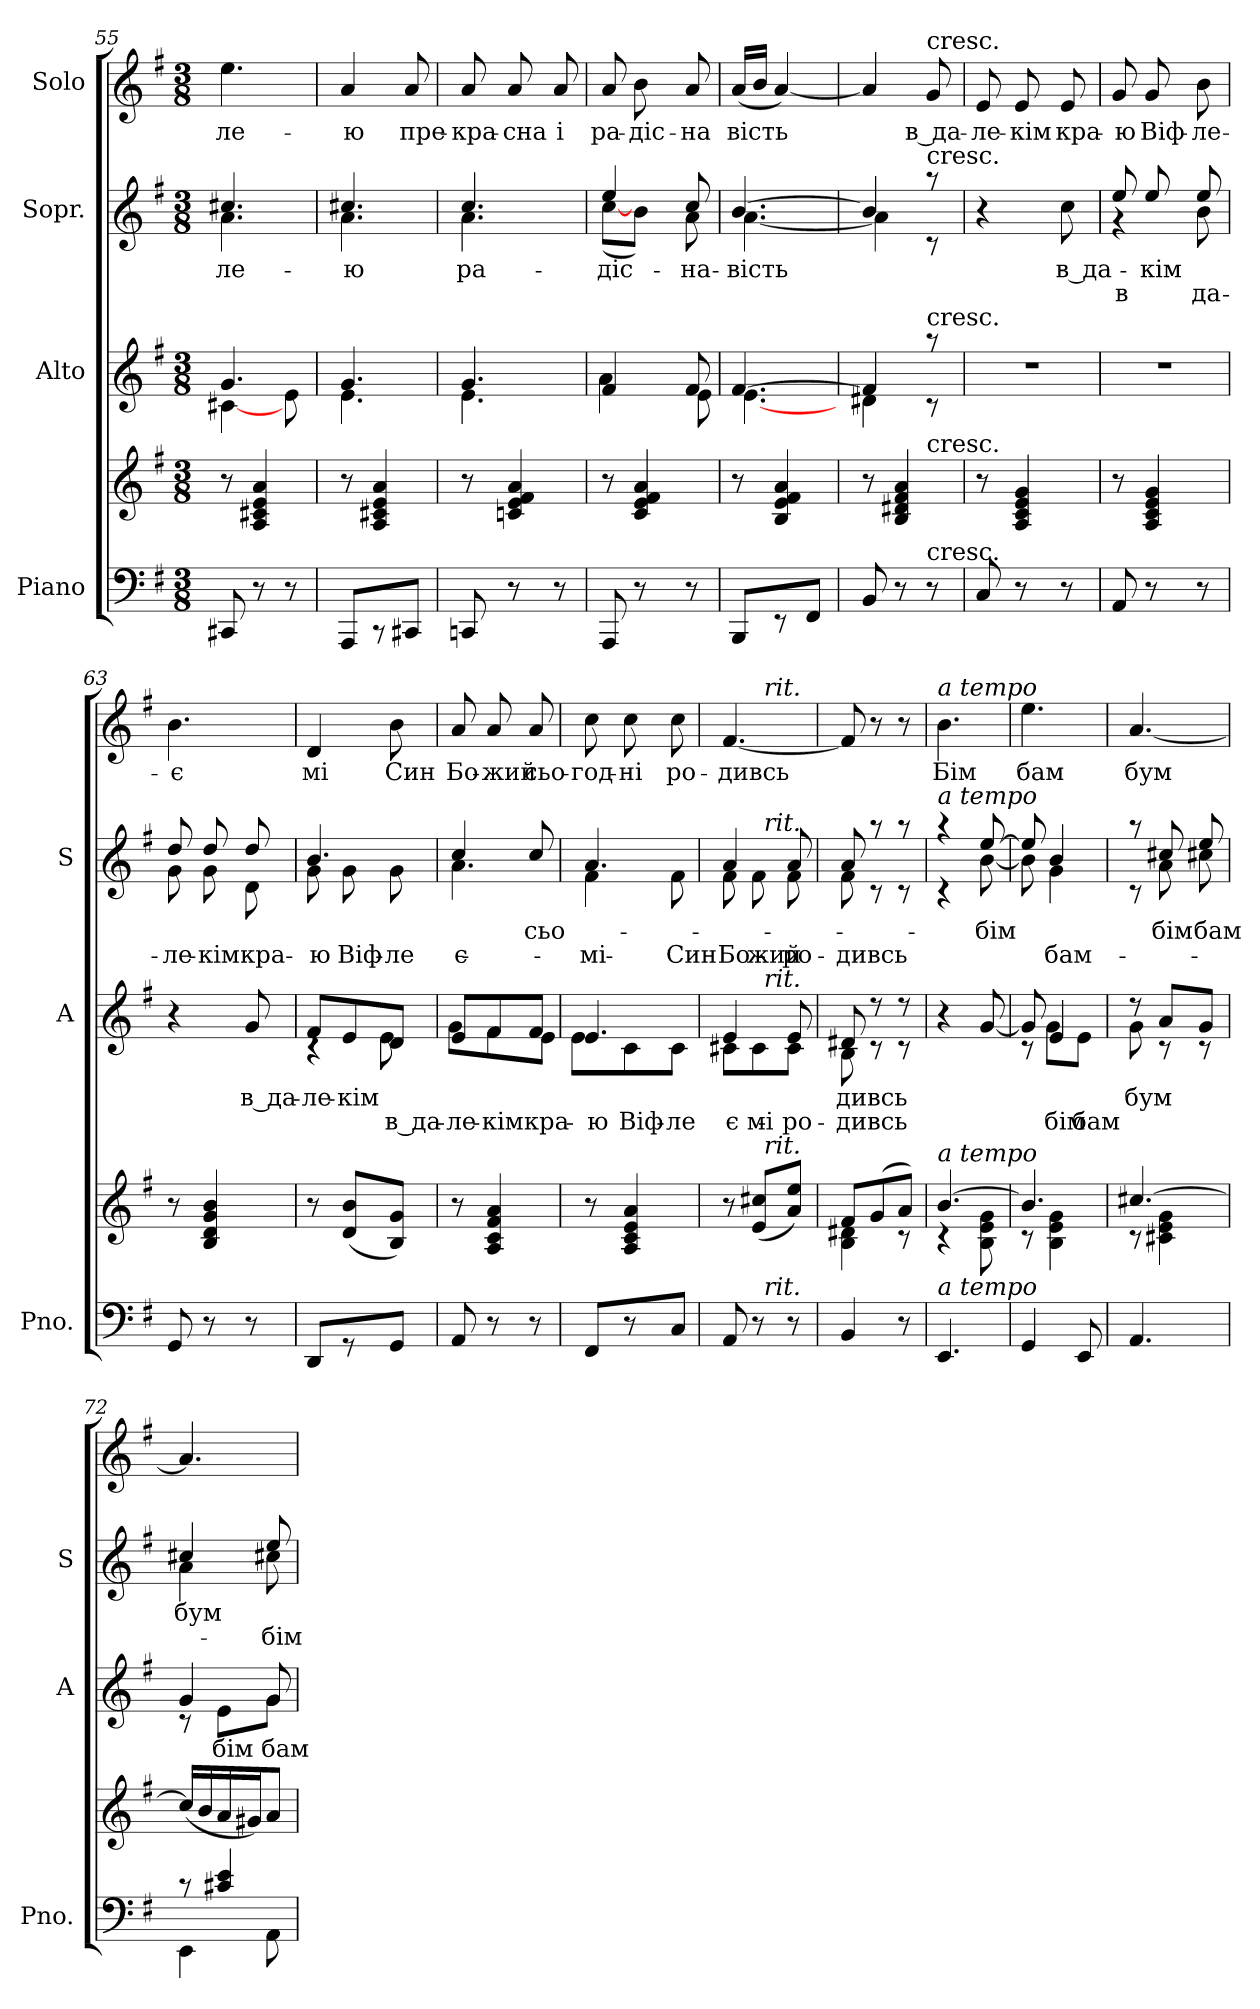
**kern	**kern	**kern	**text	**text	**kern	**text	**text	**kern	**text
*part4	*part4	*part3	*part3	*part3	*part2	*part2	*part2	*part1	*part1
*staff5	*staff4	*staff3	*staff3	*staff3	*staff2	*staff2	*staff2	*staff1	*staff1
*I"Piano	*	*I"Alto	*	*	*I"Sopr.	*	*	*I"Solo	*
*I'Pno.	*	*I'A	*	*	*I'S	*	*	*	*
!!LO:LB:g=z
*clefF4	*clefG2	*clefG2	*	*	*clefG2	*	*	*clefG2	*
*k[f#]	*k[f#]	*k[f#]	*	*	*k[f#]	*	*	*k[f#]	*
*e:	*e:	*e:	*	*	*e:	*	*	*e:	*
*M3/8	*M3/8	*M3/8	*	*	*M3/8	*	*	*M3/8	*
=55	=55	=55	=55	=55	=55	=55	=55	=55	=55
*	*	*^	*	*	*	*	*	*	*
!	!	!	!	!	!	!	!LO:LY:b	!	!	!LO:LY:b
*	*	*	*	*	*	*^	*	*	*	*
8CC#X/	8r	4.g/	[<4c#X\	.	.	4.cc#X/	4.a\	-ле-	.	4.ee\	-ле-
8r	4A/ 4c#X/ 4e/ 4a/	.	.	.	.	.	.	.	.	.	.
8r	.	.	8e\	.	.	.	.	.	.	.	.
=56	=56	=56	=56	=56	=56	=56	=56	=56	=56	=56	=56
!	!	!	!	!	!	!	!	!LO:LY:b	!	!	!LO:LY:b
8AAA/L	8r	4.g/	4.e\	.	.	4.cc#X/	4.a\	-ю	.	4a/	-ю
8r	4A/ 4c#X/ 4e/ 4a/	.	.	.	.	.	.	.	.	.	.
!	!	!	!	!	!	!	!	!	!	!	!LO:LY:b
8CC#X/J	.	.	.	.	.	.	.	.	.	8a/	пре-
=57	=57	=57	=57	=57	=57	=57	=57	=57	=57	=57	=57
!	!	!	!	!	!	!	!	!LO:LY:b	!	!	!LO:LY:b
8CCn/	8r	4.g/	4.e\	.	.	4.cc/	4.a\	ра-	.	8a/	-кра-
!	!	!	!	!	!	!	!	!	!	!	!LO:LY:b
8r	4cni/ 4e/ 4f#/ 4a/	.	.	.	.	.	.	.	.	8a/	-сна
!	!	!	!	!	!	!	!	!	!	!	!LO:LY:b
8r	.	.	.	.	.	.	.	.	.	8a/	і
=58	=58	=58	=58	=58	=58	=58	=58	=58	=58	=58	=58
!	!	!	!	!	!	!	!	!LO:LY:b	!	!	!LO:LY:b
8AAA/	8r	4f#/	4a\	.	.	4ee/	(<[<8cc\L	-діс-	.	8a/	ра-
!	!	!	!	!	!	!	!	!	!	!	!LO:LY:b
8r	4c/ 4e/ 4f#/ 4a/	.	.	.	.	.	8b\J)	.	.	8b\	-діс-
!	!	!	!	!	!	!	!	!LO:LY:b	!	!	!LO:LY:b
8r	.	8f#/	8e\	.	.	8cc/	8a\	-на-	.	8a/	-на
=59	=59	=59	=59	=59	=59	=59	=59	=59	=59	=59	=59
!	!	!	!	!	!	!	!	!LO:LY:b	!	!	!LO:LY:b
8BBB/L	8r	[>4.f#/	[<4.e\	.	.	[>4.b/	[<4.a\	-вість	.	(<16a/LL	вість
.	.	.	.	.	.	.	.	.	.	16b/JJ	.
8r	4B/ 4e/ 4f#/ 4a/	.	.	.	.	.	.	.	.	[4a/)	.
8FF#/J	.	.	.	.	.	.	.	.	.	.	.
=60	=60	=60	=60	=60	=60	=60	=60	=60	=60	=60	=60
*	*^	*	*	*	*	*	*	*	*	*	*
8BB/	8r	4ryy	4f#/]	4d#X\	.	.	4b/]	4a\]	.	.	4a/]	.
8r	4B/ 4d#X/ 4f#/ 4a/	.	.	.	.	.	.	.	.	.	.	.
!	!	!	!	!	!	!	!	!	!	!	!LO:TX:a:t=cresc.	!
!	!	!	!	!	!	!	!LO:TX:a:t=cresc.	!	!	!	!	!
!	!	!	!LO:TX:a:t=cresc.	!	!	!	!	!	!	!	!	!
!	!	!LO:TX:a:t=cresc.	!	!	!	!	!	!	!	!	!	!
!LO:TX:a:t=cresc.	!	!	!	!	!	!	!	!	!	!	!	!
!	!	!	!	!	!	!	!	!	!	!	!	!LO:LY:b
8r	.	8ryy	8raa	8rc	.	.	8raa	8rc	.	.	8g/	в да-
!!LO:PB:g=z
=61	=61	=61	=61	=61	=61	=61	=61	=61	=61	=61	=61	=61
!	!	!	!	!	!	!	!	!	!	!	!	!LO:LY:b
*	*v	*v	*	*	*	*	*v	*v	*	*	*	*
*	*	*v	*v	*	*	*	*	*	*	*
8C/	8r	4.r	.	.	4r	.	.	8e/	-ле-
!	!	!	!	!	!	!	!	!	!LO:LY:b
8r	4A/ 4c/ 4e/ 4g/	.	.	.	.	.	.	8e/	-кім
!	!	!	!	!	!	!LO:LY:a	!	!	!LO:LY:b
8r	.	.	.	.	8cc\	в да-	.	8e/	кра-
=62	=62	=62	=62	=62	=62	=62	=62	=62	=62
!	!	!	!	!	!	!LO:LY:a	!	!	!
*	*	*	*	*	*^	*	*	*	*
!	!	!	!	!	!	!	!	!LO:LY:b	!	!LO:LY:b
8AA/	8r	4.r	.	.	8ee/	4rf	.	в	8g/	-ю
!	!	!	!	!	!	!	!LO:LY:a	!	!	!LO:LY:b
8r	4A/ 4c/ 4e/ 4g/	.	.	.	8ee/	.	-кім	.	8g/	Віф-
!	!	!	!	!	!	!	!LO:LY:a	!	!	!
!	!	!	!	!	!	!	!	!LO:LY:b	!	!LO:LY:b
8r	.	.	.	.	8ee/	8b\	.	да-	8b\	-ле-
=63	=63	=63	=63	=63	=63	=63	=63	=63	=63	=63
!	!	!	!	!	!	!	!LO:LY:a	!	!	!
!	!	!	!	!	!	!	!	!LO:LY:b	!	!LO:LY:b
8GG/	8r	4r	.	.	8dd/	8g\	.	-ле-	4.b\	-є
!	!	!	!	!	!	!	!LO:LY:a	!	!	!
!	!	!	!	!	!	!	!	!LO:LY:b	!	!
8r	4B/ 4d/ 4g/ 4b/	.	.	.	8dd/	8g\	.	-кім	.	.
!	!	!	!LO:LY:a	!	!	!	!LO:LY:a	!	!	!
!	!	!	!	!	!	!	!	!LO:LY:b	!	!
8r	.	8g/	в да-	.	8dd/	8d\	.	кра-	.	.
=64	=64	=64	=64	=64	=64	=64	=64	=64	=64	=64
!	!	!	!LO:LY:a	!	!	!	!LO:LY:a	!	!	!
*	*	*^	*	*	*	*	*	*	*	*
!	!	!	!	!	!	!	!	!	!LO:LY:b	!	!LO:LY:b
8DD/L	8r	8f#/L	4rB	-ле-	.	4.b/	8g\	.	-ю	4d/	мі
!	!	!	!	!LO:LY:a	!	!	!	!	!LO:LY:b	!	!
8r	(<8d/ 8b/L	8e/	.	-кім	.	.	8g\	.	Віф-	.	.
!	!	!	!	!LO:LY:a	!	!	!	!	!	!	!
!	!	!	!	!	!LO:LY:b	!	!	!	!LO:LY:b	!	!LO:LY:b
8GG/J	8B/ 8g/J)	8d/J	8e\	.	в да-	.	8g\	.	-ле-	8b\	Син
=65	=65	=65	=65	=65	=65	=65	=65	=65	=65	=65	=65
!	!	!	!	!LO:LY:a	!	!	!	!	!	!	!
!	!	!	!	!	!LO:LY:b	!	!	!LO:LY:a	!	!	!
!	!	!	!	!	!	!	!	!	!LO:LY:b	!	!LO:LY:b
8AA/	8r	8e/L	8g\L	.	-ле-	4cc/	4.a\	.	-є	8a/	Бо-
!	!	!	!	!LO:LY:a	!	!	!	!	!	!	!
!	!	!	!	!	!LO:LY:b	!	!	!	!	!	!LO:LY:b
8r	4A/ 4c/ 4f#/ 4a/	8f#/	8f#\	.	-кім	.	.	.	.	8a/	-жий
!	!	!	!	!LO:LY:a	!	!	!	!	!	!	!
!	!	!	!	!	!LO:LY:b	!	!	!LO:LY:a	!	!	!LO:LY:b
8r	.	8f#/J	8e\J	.	кра-	8cc/	.	сьо-	.	8a/	сьо-
=66	=66	=66	=66	=66	=66	=66	=66	=66	=66	=66	=66
!	!	!	!	!LO:LY:a	!	!	!	!	!	!	!
!	!	!	!	!	!LO:LY:b	!	!	!LO:LY:a	!	!	!
!	!	!	!	!	!	!	!	!	!LO:LY:b	!	!LO:LY:b
8FF#/L	8r	4.e/	8e\L	.	-ю	4.a/	4f#\	.	мі	8cc\	-год-
!	!	!	!	!	!LO:LY:b	!	!	!	!	!	!LO:LY:b
8r	4A/ 4c/ 4e/ 4a/	.	8c\	.	Віф-	.	.	.	.	8cc\	-ні
!	!	!	!	!	!LO:LY:b	!	!	!	!LO:LY:b	!	!LO:LY:b
8C/J	.	.	8c\J	.	-ле	.	8f#\	.	Син	8cc\	ро-
!!LO:LB:g=z
=67	=67	=67	=67	=67	=67	=67	=67	=67	=67	=67	=67
!	!	!	!	!LO:LY:a	!	!	!	!	!	!	!
!	!	!	!	!	!LO:LY:b	!	!	!LO:LY:a	!	!	!
!	!	!	!	!	!	!	!	!	!LO:LY:b	!	!LO:LY:b
*^	*^	*	*^	*	*	*	*^	*	*	*^	*
8AA/	8ryy	8r	8ryy	4e/	8c#X\L	8ryy	.	є-	4a/	8f#\	8ryy	.	Бо-	[4.f#/	8ryy	-дивсь
!	!	!	!	!	!	!	!	!LO:LY:b	!	!	!	!	!LO:LY:b	!	!	!
8r	32ryy	(<8e/ 8cc#X/L	32ryy	.	8c#\	32ryy	.	-мі	.	8f#\	32ryy	.	-жий	.	32ryy	.
!	!	!	!	!	!	!	!	!	!	!	!	!	!	!	!LO:TX:a:i:t=rit.	!
!	!	!	!	!	!	!	!	!	!	!	!LO:TX:a:i:t=rit.	!	!	!	!	!
!	!	!	!	!	!	!LO:TX:a:i:t=rit.	!	!	!	!	!	!	!	!	!	!
!	!	!	!LO:TX:a:i:t=rit.	!	!	!	!	!	!	!	!	!	!	!	!	!
!	!LO:TX:a:i:t=rit.	!	!	!	!	!	!	!	!	!	!	!	!	!	!	!
.	8..ryy	.	8..ryy	.	.	8..ryy	.	.	.	.	8..ryy	.	.	.	8..ryy	.
!	!	!	!	!	!	!	!LO:LY:a	!	!	!	!	!	!	!	!	!
!	!	!	!	!	!	!	!	!LO:LY:b	!	!	!	!LO:LY:a	!	!	!	!
!	!	!	!	!	!	!	!	!	!	!	!	!	!LO:LY:b	!	!	!
8r	.	8a/ 8ee/J)	.	8e/	8c#\J	.	.	ро-	8a/	8f#\	.	.	ро-	.	.	.
=68	=68	=68	=68	=68	=68	=68	=68	=68	=68	=68	=68	=68	=68	=68	=68	=68
!	!	!	!	!	!	!	!LO:LY:a	!LO:LY:b	!	!	!	!LO:LY:a	!	!	!	!
!	!	!	!	!	!	!	!	!	!	!	!	!	!LO:LY:b	!	!	!
*	*	*	*	*	*v	*v	*	*	*	*	*	*	*	*v	*v	*
*v	*v	*	*	*	*	*	*	*	*v	*v	*	*	*	*
4BB/	8f#/L	4B\ 4d#X\	8d#X/	8B\	-дивсь	-дивсь	8a/	8f#\	.	-дивсь	8f#/]	.
.	(>8g/	.	8rdd	8rc	.	.	8raa	8rc	.	.	8r	.
8r	8a/J)	8rc	8rdd	8rc	.	.	8raa	8rc	.	.	8r	.
=69	=69	=69	=69	=69	=69	=69	=69	=69	=69	=69	=69	=69
!	!	!	!	!	!	!	!	!	!	!	!LO:TX:a:i:t=a tempo	!
!	!	!	!	!	!	!	!LO:TX:a:i:t=a tempo	!	!	!	!	!
!	!	!	!LO:TX:a:i:t=a tempo	!	!	!	!	!	!	!	!	!
!	!LO:TX:a:i:t=a tempo	!	!	!	!	!	!	!	!	!	!	!
!LO:TX:a:i:t=a tempo	!	!	!	!	!	!	!	!	!	!	!	!
!	!	!	!	!	!	!	!	!	!	!	!	!LO:LY:b
*	*	*	*v	*v	*	*	*	*	*	*	*	*
4.EE/	[>4.b/	4rB	4r	.	.	4raa	4rc	.	.	4.b\	Бім
!	!	!	!	!	!	!	!	!LO:LY:b	!	!	!
.	.	8B\ 8e\ 8g\	[8g/	.	.	[>8ee/	[<8b\	бім	.	.	.
=70	=70	=70	=70	=70	=70	=70	=70	=70	=70	=70	=70
*	*	*	*^	*	*	*	*	*	*	*	*
!	!	!	!	!	!	!	!	!	!	!	!	!LO:LY:b
4GG/	4.b/]	8rc	8g/]	8rB	.	.	8ee/]	8b\]	.	.	4.ee\	бам
!	!	!	!	!	!	!LO:LY:b	!	!	!	!LO:LY:b	!	!
.	.	4B\ 4e\ 4g\	4e/	8g\L	.	бім	4b/	4g\	.	бам-	.	.
!	!	!	!	!	!	!LO:LY:b	!	!	!	!	!	!
8EE/	.	.	.	8e\J	.	бам	.	.	.	.	.	.
=71	=71	=71	=71	=71	=71	=71	=71	=71	=71	=71	=71	=71
!	!	!	!	!	!LO:LY:a	!	!	!	!	!	!	!LO:LY:b
4.AA/	[>4.cc#X/	8rB	8rdd	8g\	бум	.	8raa	8rc	.	.	[4.a/	бум
!	!	!	!	!	!	!	!	!	!LO:LY:a	!	!	!
.	.	4c#X\ 4e\ 4g\	8a/L	8rB	.	.	8cc#X/	8a\	бім	.	.	.
!	!	!	!	!	!	!	!	!	!LO:LY:a	!	!	!
.	.	.	8g/J	8rB	.	.	8ee/	8cc#X\	бам	.	.	.
*	*v	*v	*	*	*	*	*	*	*	*	*	*
=72	=72	=72	=72	=72	=72	=72	=72	=72	=72	=72	=72
*^	*	*	*	*	*	*	*	*	*	*	*
!	!	!	!	!	!	!	!	!	!LO:LY:a	!	!	!
8rc	4EE\	(<16cc#/LL]	4g/	8rB	.	.	4cc#X/	4a\	бум	.	4.a/]	.
.	.	16b/	.	.	.	.	.	.	.	.	.	.
!	!	!	!	!	!LO:LY:a	!	!	!	!	!	!	!
4c#X/ 4e/	.	16a/	.	8e\L	бім	.	.	.	.	.	.	.
.	.	16g#X/J)	.	.	.	.	.	.	.	.	.	.
!	!	!	!	!	!LO:LY:a	!	!	!	!	!LO:LY:b	!	!
.	8AA\	8a/J	8g/	8g\J	бам	.	8ee/	8cc#X\	.	-бім	.	.
*	*	*	*v	*v	*	*	*	*	*	*	*	*
*v	*v	*	*	*	*	*v	*v	*	*	*	*
=	=	=	=	=	=	=	=	=	=
*-	*-	*-	*-	*-	*-	*-	*-	*-	*-
